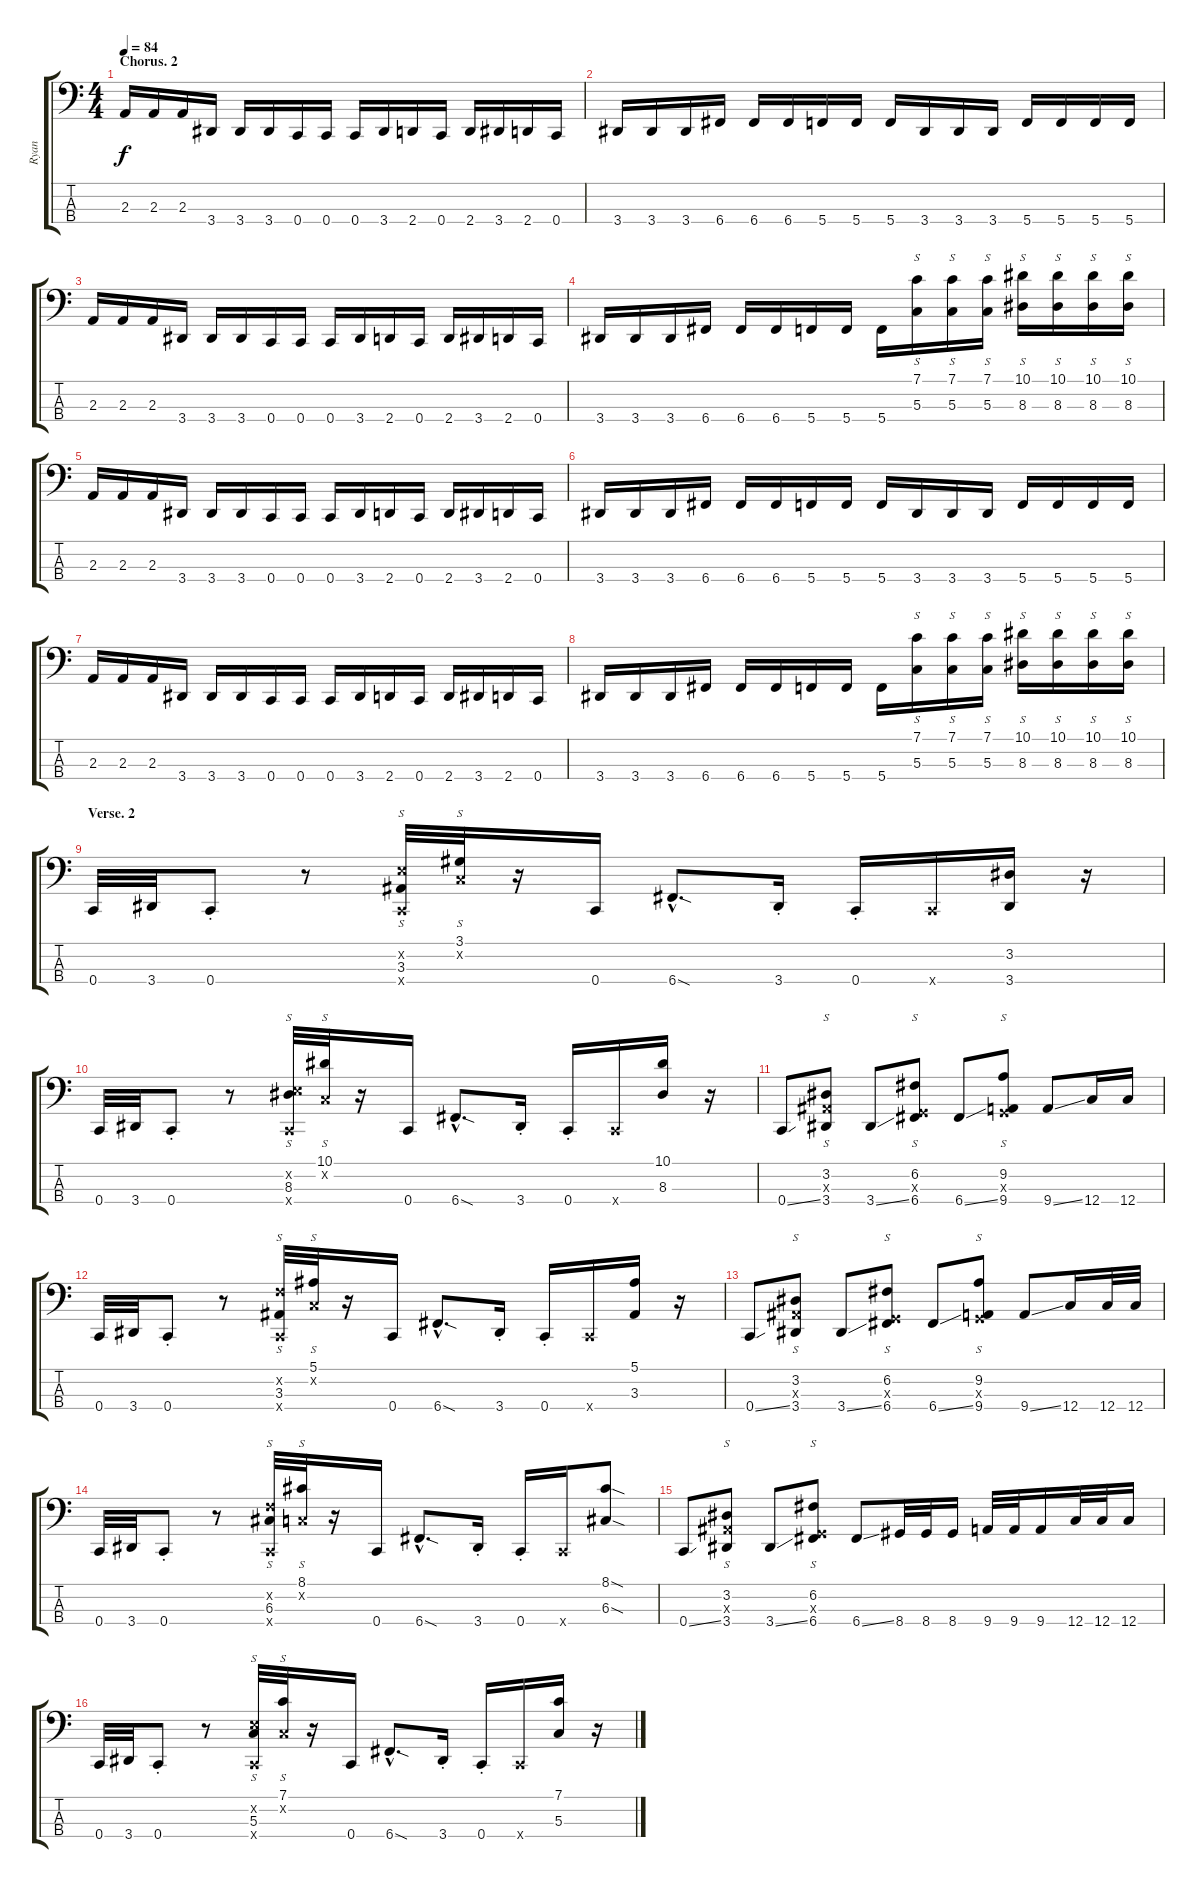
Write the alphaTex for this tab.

\track ("Ryan" "Ryan") {instrument electricbassfinger}
\staff {score tabs}
\tuning (F2 C2 G1 C1) {hide}
\ts (4 4)
\section ("" "Chorus. 2")
\tempo 84
\clef f4
\ks c
2.3.16{dy f} 2.3.16 2.3.16 3.4.16 3.4.16 3.4.16 0.4.16 0.4.16 0.4.16 3.4.16 2.4.16 0.4.16 2.4.16 3.4.16 2.4.16 0.4.16 |
3.4.16 3.4.16 3.4.16 6.4.16 6.4.16 6.4.16 5.4.16 5.4.16 5.4.16 3.4.16 3.4.16 3.4.16 5.4.16 5.4.16 5.4.16 5.4.16 |
2.3.16 2.3.16 2.3.16 3.4.16 3.4.16 3.4.16 0.4.16 0.4.16 0.4.16 3.4.16 2.4.16 0.4.16 2.4.16 3.4.16 2.4.16 0.4.16 |
3.4.16 3.4.16 3.4.16 6.4.16 6.4.16 6.4.16 5.4.16 5.4.16 5.4.16 (7.1 5.3).16{s instrument slapbass1} (7.1 5.3).16{s} (7.1 5.3).16{s} (10.1 8.3).16{s} (10.1 8.3).16{s} (10.1 8.3).16{s} (10.1 8.3).16{s} |
2.3.16{instrument electricbassfinger} 2.3.16 2.3.16 3.4.16 3.4.16 3.4.16 0.4.16 0.4.16 0.4.16 3.4.16 2.4.16 0.4.16 2.4.16 3.4.16 2.4.16 0.4.16 |
3.4.16 3.4.16 3.4.16 6.4.16 6.4.16 6.4.16 5.4.16 5.4.16 5.4.16 3.4.16 3.4.16 3.4.16 5.4.16 5.4.16 5.4.16 5.4.16 |
2.3.16 2.3.16 2.3.16 3.4.16 3.4.16 3.4.16 0.4.16 0.4.16 0.4.16 3.4.16 2.4.16 0.4.16 2.4.16 3.4.16 2.4.16 0.4.16 |
3.4.16 3.4.16 3.4.16 6.4.16 6.4.16 6.4.16 5.4.16 5.4.16 5.4.16 (7.1 5.3).16{s instrument slapbass1} (7.1 5.3).16{s} (7.1 5.3).16{s} (10.1 8.3).16{s} (10.1 8.3).16{s} (10.1 8.3).16{s} (10.1 8.3).16{s} |
\section ("" "Verse. 2")
0.4.32{instrument electricbassfinger} 3.4.32 0.4{st}.8 r.8 (4.2{x} 3.3 0.4{x}).32{s instrument slapbass1} (3.1 0.2{x}).32{s} r.16 0.4.16{instrument electricbassfinger} 6.4{sod hac}.8{d} 3.4{st}.16 0.4{st}.16 0.4{x}.16{instrument slapbass1} (3.2 3.4).16 r.16 |
0.4.32{instrument electricbassfinger} 3.4.32 0.4{st}.8 r.8 (4.2{x} 8.3 0.4{x}).32{s instrument slapbass1} (10.1 0.2{x}).32{s} r.16 0.4.16{instrument electricbassfinger} 6.4{sod hac}.8{d} 3.4{st}.16 0.4{st}.16 0.4{x}.16{instrument slapbass1} (10.1 8.3).16 r.16 |
0.4{ss}.8{instrument electricbassfinger} (3.2 3.3{x} 3.4).8{s instrument slapbass1} 3.4{ss}.8{instrument electricbassfinger} (6.2 0.3{x} 6.4).8{s instrument slapbass1} 6.4{ss}.8{instrument electricbassfinger} (9.2 0.3{x} 9.4).8{s instrument slapbass1} 9.4{ss}.8{instrument electricbassfinger} 12.4.16 12.4.16 |
0.4.32 3.4.32 0.4{st}.8 r.8 (5.2{x} 3.3 0.4{x}).32{s instrument slapbass1} (5.1 0.2{x}).32{s} r.16 0.4.16{instrument electricbassfinger} 6.4{sod hac}.8{d} 3.4{st}.16 0.4{st}.16 0.4{x}.16{instrument slapbass1} (5.1 3.3).16 r.16 |
0.4{ss}.8{instrument electricbassfinger} (3.2 3.3{x} 3.4).8{s instrument slapbass1} 3.4{ss}.8{instrument electricbassfinger} (6.2 0.3{x} 6.4).8{s instrument slapbass1} 6.4{ss}.8{instrument electricbassfinger} (9.2 0.3{x} 9.4).8{s instrument slapbass1} 9.4{ss}.8{instrument electricbassfinger} 12.4.16{instrument slapbass1} 12.4.32 12.4.32 |
0.4.32{instrument electricbassfinger} 3.4.32 0.4{st}.8 r.8 (5.2{x} 6.3 0.4{x}).32{s instrument slapbass1} (8.1 0.2{x}).32{s} r.16 0.4.16{instrument electricbassfinger} 6.4{sod hac}.8{d} 3.4{st}.16 0.4{st}.16 0.4{x}.16{instrument slapbass1} (8.1{sod} 6.3{sod}).8 |
0.4{ss}.8{instrument electricbassfinger} (3.2 3.3{x} 3.4).8{s instrument slapbass1} 3.4{ss}.8{instrument electricbassfinger} (6.2 0.3{x} 6.4).8{s instrument slapbass1} 6.4{ss}.8{instrument electricbassfinger} 8.4.32 8.4.32 8.4.16 9.4.32 9.4.32 9.4.16 12.4.32 12.4.32 12.4.16 |
0.4.32 3.4.32 0.4{st}.8 r.8 (4.2{x} 5.3 0.4{x}).32{s instrument slapbass1} (7.1 0.2{x}).32{s} r.16 0.4.16{instrument electricbassfinger} 6.4{sod hac}.8{d} 3.4{st}.16 0.4{st}.16 0.4{x}.16{instrument slapbass1} (7.1 5.3).16 r.16
